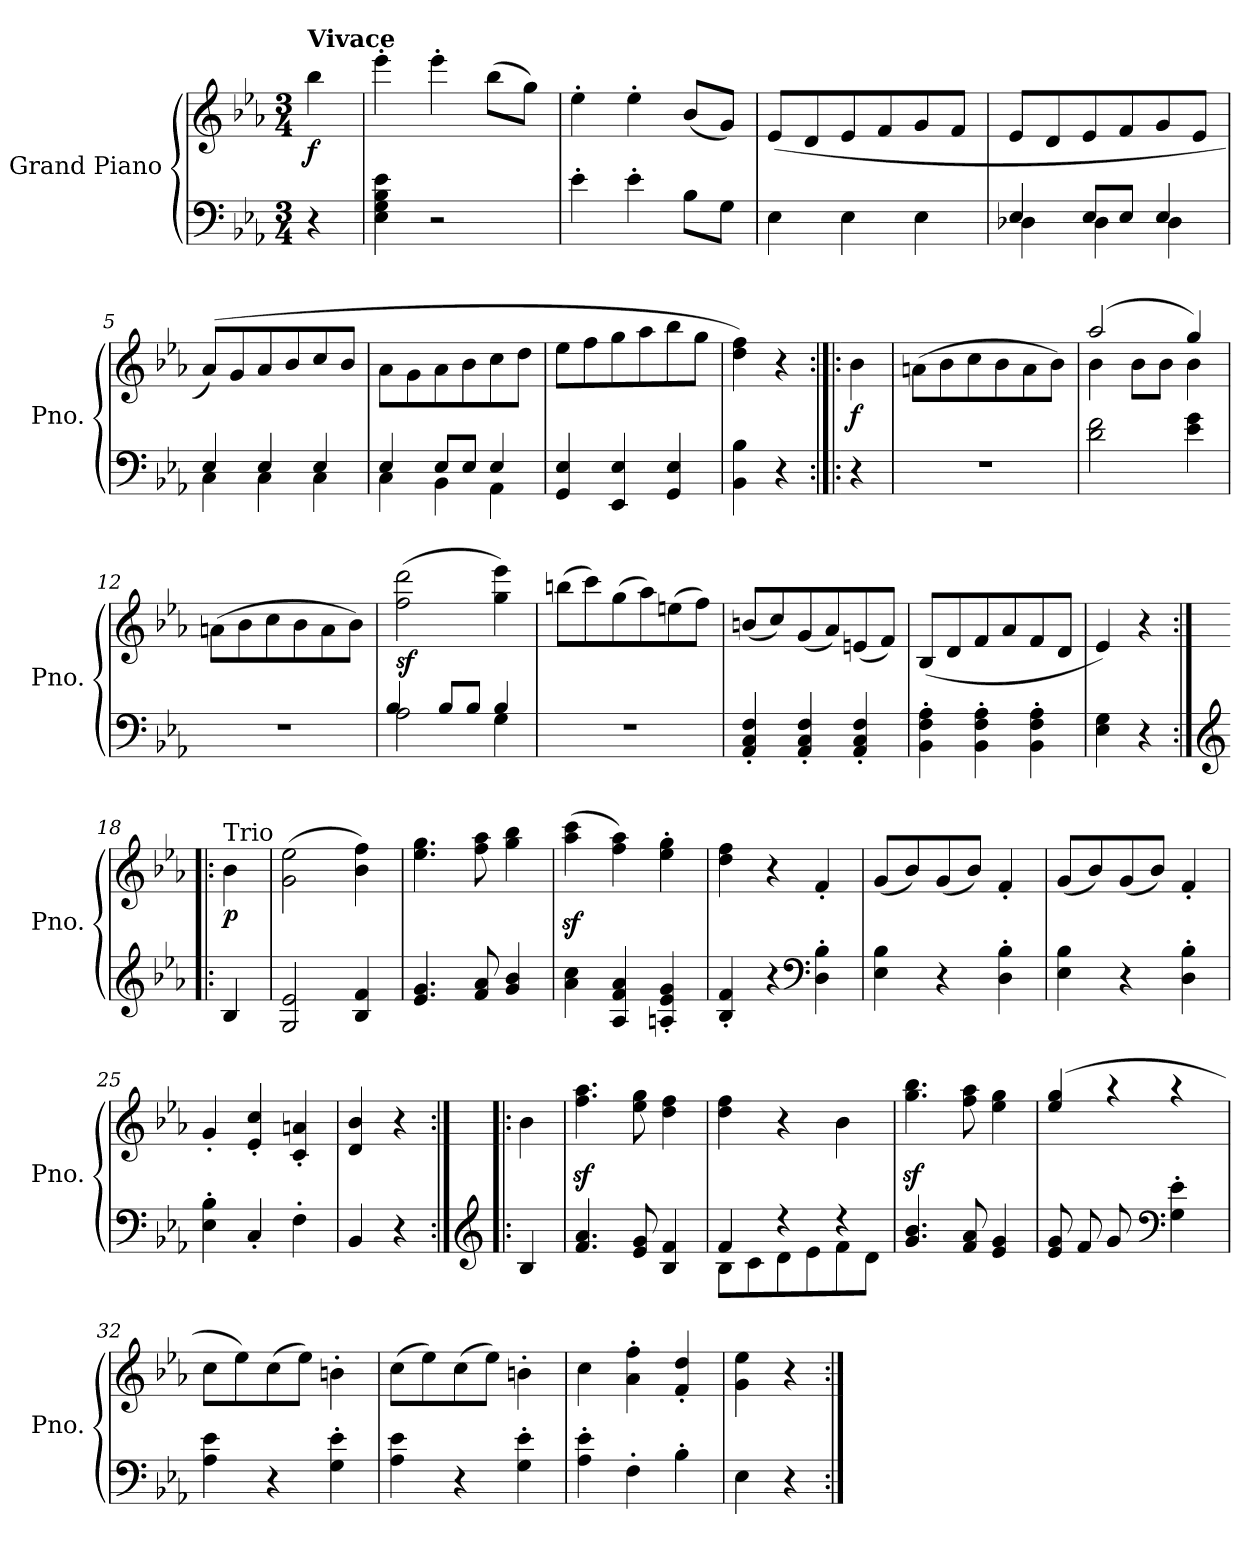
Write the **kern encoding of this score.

**kern	**kern	**dynam
*part1	*part1	*part1
*staff2	*staff1	*staff1/2
*I"Grand Piano	*	*
*I'Pno.	*	*
*clefF4	*clefG2	*
*k[b-e-a-]	*k[b-e-a-]	*
*M3/4	*M3/4	*
=	=	=
!	!LO:TX:a:B:t=Vivace	!
!	!	!LO:DY:b
4r	4bb-\	f
=1	=1	=1
4E-\ 4G\ 4B-\ 4e-\	4eee-'\	.
2r	4eee-'\	.
.	(>8bb-\L	.
.	8gg\J)	.
=2	=2	=2
4e-'\	4ee-'\	.
4e-'\	4ee-'\	.
8B-\L	(<8b-/L	.
8G\J	8g/J)	.
=3	=3	=3
4E-\	(<8e-/L	.
.	8d/	.
4E-\	8e-/	.
.	8f/	.
4E-\	8g/	.
.	8f/J	.
=4	=4	=4
*^	*	*
4E-/	4D-X\	8e-/L	.
.	.	8d/	.
8E-/L	4D-\	8e-/	.
8E-/J	.	8f/	.
4E-/	4D-\	8g/	.
.	.	8e-/J	.
=5	=5	=5	=5
4E-/	4C\	(>8a-/L)	.
.	.	8g/	.
4E-/	4C\	8a-/	.
.	.	8b-/	.
4E-/	4C\	8cc/	.
.	.	8b-/J	.
=6	=6	=6	=6
4E-/	4C\	8a-\L	.
.	.	8g\	.
8E-/L	4BB-\	8a-\	.
8E-/J	.	8b-\	.
4E-/	4AA-\	8cc\	.
.	.	8dd\J	.
*v	*v	*	*
=7	=7	=7
4GG/ 4E-/	8ee-\L	.
.	8ff\	.
4EE-/ 4E-/	8gg\	.
.	8aa-\	.
4GG/ 4E-/	8bb-\	.
.	8gg\J	.
=8	=8	=8
4BB-\ 4B-\	4dd\ 4ff\)	.
4r	4r	.
!!LO:LB:g=z
=9:|!|:	=9:|!|:	=9:|!|:
!	!	!LO:DY:b
4r	4b-\	f
=10	=10	=10
2.r	(>8an\L	.
.	8b-\	.
.	8cc\	.
.	8b-\	.
.	8a\	.
.	8b-\J)	.
=11	=11	=11
*	*^	*
!	!	!	!LO:DY:b
!	!	!	!LO:DY:n=1:b
2d\ 2f\	(>2aa-/	4b-\	sf sf
.	.	8b-\L	.
.	.	8b-\J	.
4e-\ 4g\	4gg/)	4b-\	.
*	*v	*v	*
=12	=12	=12
2.r	(>8an\L	.
.	8b-\	.
.	8cc\	.
.	8b-\	.
.	8a\	.
.	8b-\J)	.
=13	=13	=13
*^	*	*
!	!	!	!LO:DY:a=2
2A-\	4B-/	(>2ff\ 2ddd\	sf
.	8B-/L	.	.
.	8B-/J	.	.
4G\	4B-/	4gg\ 4eee-\)	.
*v	*v	*	*
=14	=14	=14
2.r	(>8bbn\L	.
.	8ccc\)	.
.	(>8gg\	.
.	8aa-\)	.
.	(>8een\	.
.	8ff\J)	.
=15	=15	=15
4AA-/' 4C/' 4F/'	(<8bn/L	.
.	8cc/)	.
4AA-/' 4C/' 4F/'	(<8g/	.
.	8a-/)	.
4AA-/' 4C/' 4F/'	(<8en/	.
.	8f/J)	.
=16	=16	=16
4BB-\' 4F\' 4A-\'	(<8B-/L	.
.	8d/	.
4BB-\' 4F\' 4A-\'	8f/	.
.	8a-/	.
4BB-\' 4F\' 4A-\'	8f/	.
.	8d/J	.
=17	=17	=17
4E-\ 4G\	4e-/)	.
4r	4r	.
!!LO:LB:g=z
=18:|!|:	=18:|!|:	=18:|!|:
*clefG2	*	*
!	!LO:TX:a:t=Trio	!
!	!	!LO:DY:b
4B-/	4b-\	p
=19	=19	=19
2G/ 2e-/	(>2g\ 2ee-\	.
4B-/ 4f/	4b-\ 4ff\)	.
=20	=20	=20
4.e-/ 4.g/	4.ee-\ 4.gg\	.
8f/ 8a-/	8ff\ 8aa-\	.
4g/ 4b-/	4gg\ 4bb-\	.
=21	=21	=21
4a-\ 4cc\	(>4aa-\z< 4ccc\z<	.
4A-/ 4f/ 4a-/	4ff\ 4aa-\)	.
4An/' 4e-/' 4g/'	4ee-\' 4gg\'	.
=22	=22	=22
4B-/' 4f/'	4dd\ 4ff\	.
4r	4r	.
*clefF4	*	*
4D\' 4B-\'	4f'/	.
=23	=23	=23
4E-\ 4B-\	(<8g/L	.
.	8b-/)	.
4r	(<8g/	.
.	8b-/J)	.
4D\' 4B-\'	4f'/	.
=24	=24	=24
4E-\ 4B-\	(<8g/L	.
.	8b-/)	.
4r	(<8g/	.
.	8b-/J)	.
4D\' 4B-\'	4f'/	.
=25	=25	=25
4E-\' 4B-\'	4g'/	.
4C'/	4e-/' 4cc/'	.
4F'\	4c/' 4an/'	.
=26	=26	=26
4BB-/	4d/ 4b-/	.
4r	4r	.
!!LO:LB:g=z
=27:|!|:	=27:|!|:	=27:|!|:
*clefG2	*	*
4B-/	4b-\	.
=28	=28	=28
4.f/ 4.a-/	4.ff\z< 4.aa-\z<	.
8e-/ 8g/	8ee-\ 8gg\	.
4B-/ 4f/	4dd\ 4ff\	.
=29	=29	=29
*^	*	*
4f/	8B-\L	4dd\ 4ff\	.
.	8c\	.	.
4r	8d\	4r	.
.	8e-\	.	.
4r	8f\	4b-\	.
.	8d\J	.	.
*v	*v	*	*
=30	=30	=30
4.g/ 4.b-/	4.gg\z< 4.bb-\z<	.
8f/ 8a-/	8ff\ 8aa-\	.
4e-/ 4g/	4ee-\ 4gg\	.
=31	=31	=31
*^	*^	*
8e-/ 8g/L	4rgyy	(>4ee-/ 4gg/	4.ryy	.
8f/	.	.	.	.
8g/	4ryy	4raa	.	.
4.ryy	.	.	8a-\	.
*clefF4	*	*	*	*
.	4G\' 4e-\'	4raa	8b-\	.
.	.	.	8bn\J	.
*v	*v	*	*	*
*	*v	*v	*
=32	=32	=32
4A-\ 4e-\	8cc\L	.
.	8ee-\)	.
4r	(>8cc\	.
.	8ee-\J)	.
4G\' 4e-\'	4bn'\	.
=33	=33	=33
4A-\ 4e-\	(>8cc\L	.
.	8ee-\)	.
4r	(>8cc\	.
.	8ee-\J)	.
4G\' 4e-\'	4bn'\	.
=34	=34	=34
4A-\' 4e-\'	4cc\	.
4F'\	4a-\' 4ff\'	.
4B-'\	4f/' 4dd/'	.
=35	=35	=35
4E-\	4g\ 4ee-\	.
4r	4r	.
=:|!	=:|!	=:|!
*-	*-	*-
